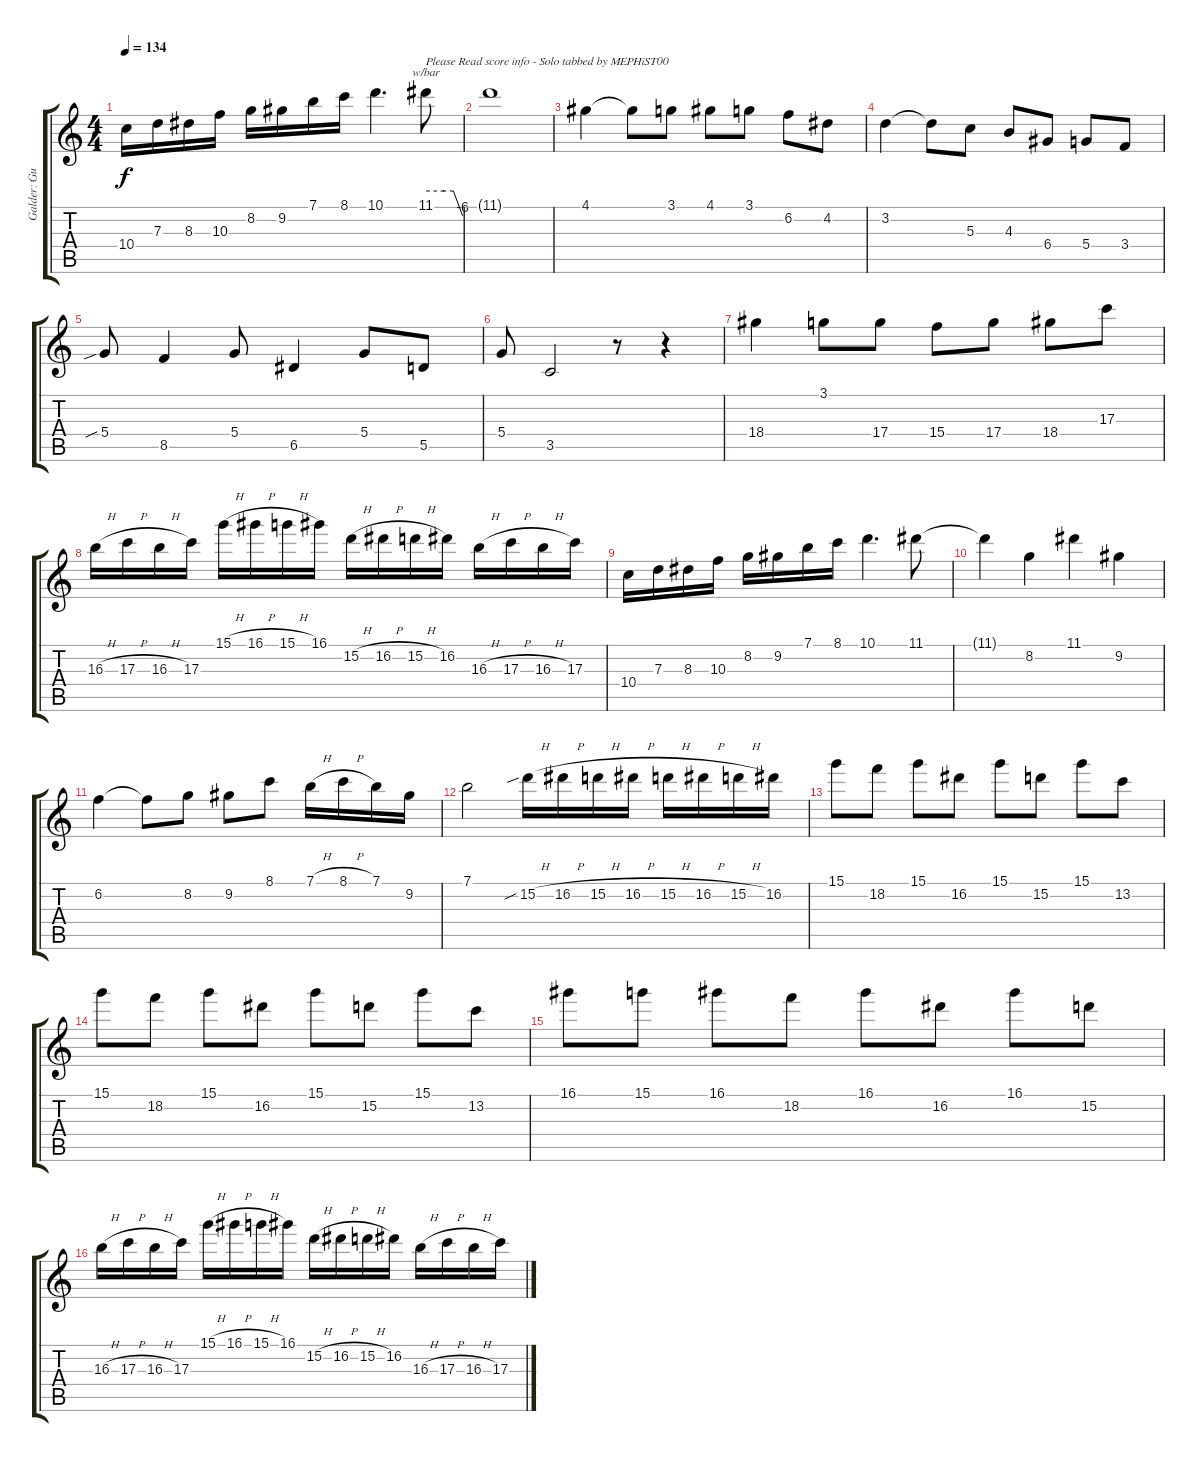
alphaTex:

\track ("Galder: Guitar Solo" "Galder: Gu") {instrument distortionguitar}
\staff {score tabs}
\tuning (E4 B3 G3 D3 A2 E2) {hide}
\ts (4 4)
\tempo 134
\clef g2
\ks c
10.4.16{dy f instrument overdrivenguitar} 7.3.16 8.3.16 10.3.16 8.2.16 9.2.16 7.1.16 8.1.16 10.1.4{d} 11.1.8{tbe (custom default 0 0 30 0 45 0 60 -24) txt "Please Read score info - Solo tabbed by MEPHiST00"} |
11.1{t}.1 |
4.1.4 4.1{t}.8 3.1.8 4.1.8 3.1.8 6.2.8 4.2.8 |
3.2.4 3.2{t}.8 5.3.8 4.3.8 6.4.8 5.4.8 3.4.8 |
5.4{sib}.8 8.5.4 5.4.8 6.5.4 5.4.8 5.5.8 |
5.4.8 3.5.2 r.8 r.4 |
18.4.4 3.1.8 17.4.8 15.4.8 17.4.8 18.4.8 17.3.8 |
16.3{h}.16 17.3{h}.16 16.3{h}.16 17.3.16 15.1{h}.16 16.1{h}.16 15.1{h}.16 16.1.16 15.2{h}.16 16.2{h}.16 15.2{h}.16 16.2.16 16.3{h}.16 17.3{h}.16 16.3{h}.16 17.3.16 |
10.4.16 7.3.16 8.3.16 10.3.16 8.2.16 9.2.16 7.1.16 8.1.16 10.1.4{d} 11.1.8 |
11.1{t}.4 8.2.4 11.1.4 9.2.4 |
6.2.4 6.2{t}.8 8.2.8 9.2.8 8.1.8 7.1{h}.16 8.1{h}.16 7.1.16 9.2.16 |
7.1.2 15.2{sib h}.16 16.2{h}.16 15.2{h}.16 16.2{h}.16 15.2{h}.16 16.2{h}.16 15.2{h}.16 16.2.16 |
15.1.8 18.2.8 15.1.8 16.2.8 15.1.8 15.2.8 15.1.8 13.2.8 |
15.1.8 18.2.8 15.1.8 16.2.8 15.1.8 15.2.8 15.1.8 13.2.8 |
16.1.8 15.1.8 16.1.8 18.2.8 16.1.8 16.2.8 16.1.8 15.2.8 |
16.3{h}.16 17.3{h}.16 16.3{h}.16 17.3.16 15.1{h}.16 16.1{h}.16 15.1{h}.16 16.1.16 15.2{h}.16 16.2{h}.16 15.2{h}.16 16.2.16 16.3{h}.16 17.3{h}.16 16.3{h}.16 17.3.16
